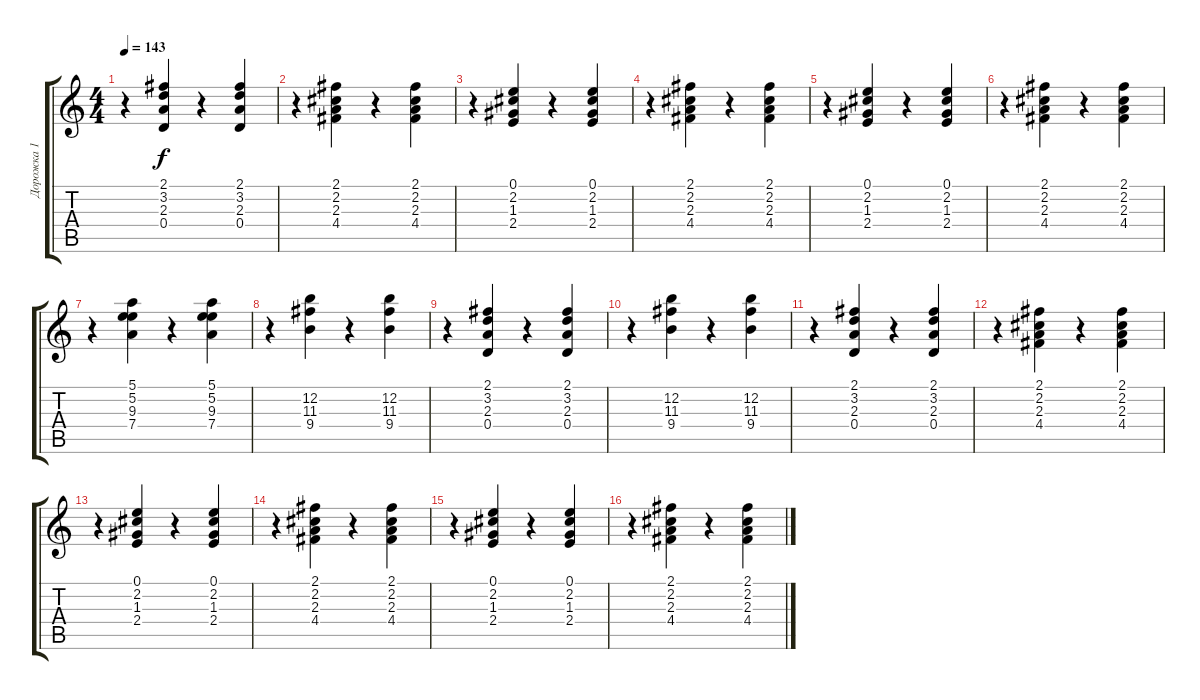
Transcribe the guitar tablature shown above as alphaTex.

\track ("Дорожка 1" "Дорожка 1") {instrument electricguitarclean}
\staff {score tabs}
\tuning (E4 B3 G3 D3 A2 E2) {hide}
\ts (4 4)
\tempo 143
\clef g2
\ks c
r.4{dy f} (2.1 3.2 2.3 0.4).4 r.4 (2.1 3.2 2.3 0.4).4 |
r.4 (2.1 2.2 2.3 4.4).4 r.4 (2.1 2.2 2.3 4.4).4 |
r.4 (0.1 2.2 1.3 2.4).4 r.4 (0.1 2.2 1.3 2.4).4 |
r.4 (2.1 2.2 2.3 4.4).4 r.4 (2.1 2.2 2.3 4.4).4 |
r.4 (0.1 2.2 1.3 2.4).4 r.4 (0.1 2.2 1.3 2.4).4 |
r.4 (2.1 2.2 2.3 4.4).4 r.4 (2.1 2.2 2.3 4.4).4 |
r.4 (5.1 5.2 9.3 7.4).4 r.4 (5.1 5.2 9.3 7.4).4 |
r.4 (12.2 11.3 9.4).4 r.4 (12.2 11.3 9.4).4 |
r.4 (2.1 3.2 2.3 0.4).4 r.4 (2.1 3.2 2.3 0.4).4 |
r.4 (12.2 11.3 9.4).4 r.4 (12.2 11.3 9.4).4 |
r.4 (2.1 3.2 2.3 0.4).4 r.4 (2.1 3.2 2.3 0.4).4 |
r.4 (2.1 2.2 2.3 4.4).4 r.4 (2.1 2.2 2.3 4.4).4 |
r.4 (0.1 2.2 1.3 2.4).4 r.4 (0.1 2.2 1.3 2.4).4 |
r.4 (2.1 2.2 2.3 4.4).4 r.4 (2.1 2.2 2.3 4.4).4 |
r.4 (0.1 2.2 1.3 2.4).4 r.4 (0.1 2.2 1.3 2.4).4 |
r.4 (2.1 2.2 2.3 4.4).4 r.4 (2.1 2.2 2.3 4.4).4
